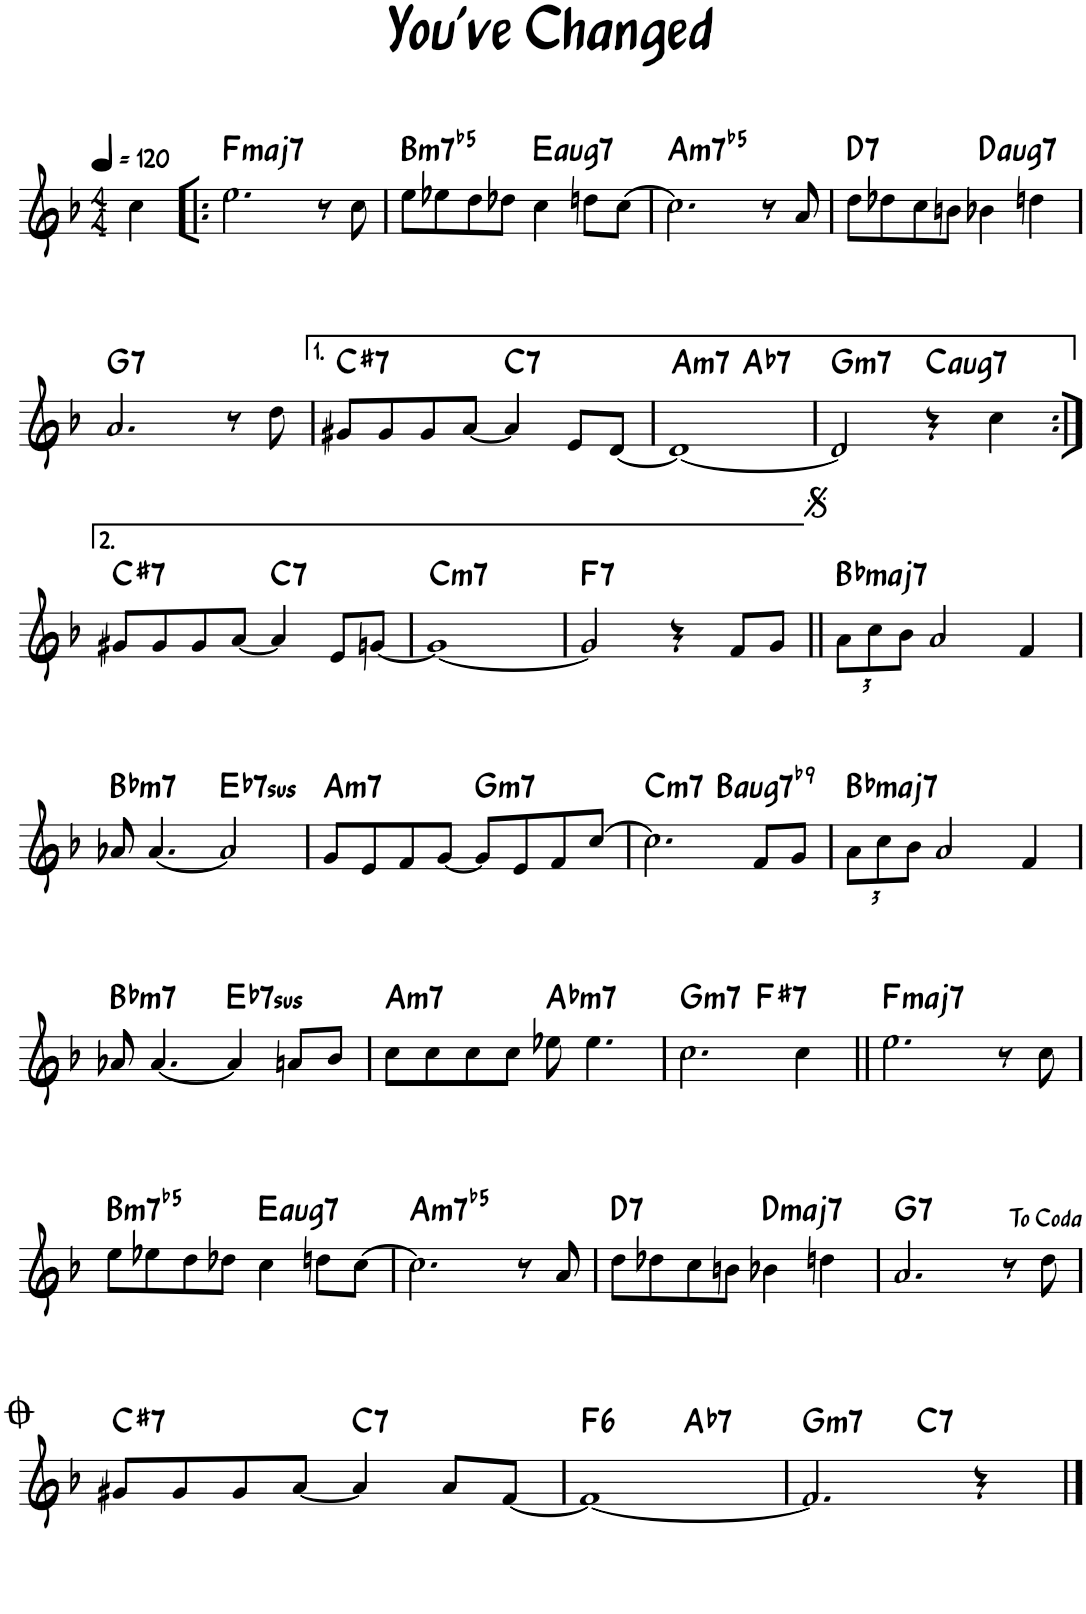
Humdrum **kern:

**kern	**harte
*part1	*part1
*staff1	*
*I"Tenor Saxophone	*
*I'T. Sax.	*
*clefG2	*
*Trd8c14	*
*k[b-]	*
*M4/4	*
*MM120	*
=	=
4cc\	.
=1!|:	=1!|:
!	!LO:H:kt=maj7
2.ee\	F:maj7
8r	.
8cc\	.
=2	=2
!	!LO:H:kt=m7b5
8ee\L	B:hdim7
8ee-X\	.
8dd\	.
8dd-X\J	.
!	!LO:H:kt=aug7
4cc\	E:aug(b7)
8ddn\L	.
[8cc\J	.
=3	=3
!	!LO:H:kt=m7b5
2.cc\]	A:hdim7
8r	.
8a/	.
=4	=4
!	!LO:H:kt=7
8dd\L	D:7
8dd-X\	.
8cc\	.
8bn\J	.
!	!LO:H:kt=aug7
4b-X\	D:aug(b7)
4ddn\	.
!!LO:LB:g=z
=5	=5
!	!LO:H:kt=7
2.a/	G:7
8r	.
8dd\	.
=6	=6
!	!LO:H:kt=7
8g#X/L	C#:7
8g#/	.
8g#/	.
[8a/J	.
!	!LO:H:kt=7
4a/]	C:7
8e/L	.
[8d/J	.
=7	=7
!	!LO:H:kt=m7
*^	*
1d_	2ryy	A:min7
!	!	!LO:H:kt=7
.	2ryy	Ab:7
=8	=8	=8
!	!	!LO:H:kt=m7
*v	*v	*
2d/]	G:min7
!	!LO:H:kt=aug7
4r	C:aug(b7)
4cc\	.
!!LO:LB:g=z
=9:|!	=9:|!
!	!LO:H:kt=7
8g#X/L	C#:7
8g#/	.
8g#/	.
[8a/J	.
!	!LO:H:kt=7
4a/]	C:7
8e/L	.
[8gn/J	.
=10	=10
!	!LO:H:kt=m7
1g_	C:min7
=11	=11
!	!LO:H:kt=7
2g/]	F:7
4r	.
8f/L	.
8g/J	.
=12||	=12||
*Xbrackettup	*
!	!LO:H:kt=maj7
12a\L	Bb:maj7
12cc\	.
12b-\J	.
2a/	.
4f/	.
!!LO:LB:g=z
=13	=13
!	!LO:H:kt=m7
8a-X/	Bb:min7
[4.a-/	.
!	!LO:H:kt=7sus
2a-/]	Eb:sus4(7)
=14	=14
!	!LO:H:kt=m7
8g/L	A:min7
8e/	.
8f/	.
[8g/J	.
!	!LO:H:kt=m7
8g/L]	G:min7
8e/	.
8f/	.
[8cc/J	.
=15	=15
!	!LO:H:kt=m7
*^	*
2.cc\]	2ryy	C:min7
!	!	!LO:H:kt=aug7
.	2ryy	B:aug(b7,b9)
8f/L	.	.
8g/J	.	.
=16	=16	=16
!	!	!LO:H:kt=maj7
*v	*v	*
12a\L	Bb:maj7
12cc\	.
12b-\J	.
2a/	.
4f/	.
!!LO:LB:g=z
=17	=17
!	!LO:H:kt=m7
8a-X/	Bb:min7
[4.a-/	.
!	!LO:H:kt=7sus
4a-/]	Eb:sus4(7)
8an/L	.
8b-/J	.
=18	=18
!	!LO:H:kt=m7
8cc\L	A:min7
8cc\	.
8cc\	.
8cc\J	.
!	!LO:H:kt=m7
8ee-X\	Ab:min7
4.ee-\	.
=19	=19
!	!LO:H:kt=m7
*^	*
2.cc\	2ryy	G:min7
!	!	!LO:H:kt=7
.	2ryy	F#:7
4cc\	.	.
=20||	=20||	=20||
!	!	!LO:H:kt=maj7
*v	*v	*
2.ee\	F:maj7
8r	.
8cc\	.
!!LO:LB:g=z
=21	=21
!	!LO:H:kt=m7b5
8ee\L	B:hdim7
8ee-X\	.
8dd\	.
8dd-X\J	.
!	!LO:H:kt=aug7
4cc\	E:aug(b7)
8ddn\L	.
[8cc\J	.
=22	=22
!	!LO:H:kt=m7b5
2.cc\]	A:hdim7
8r	.
8a/	.
=23	=23
!	!LO:H:kt=7
8dd\L	D:7
8dd-X\	.
8cc\	.
8bn\J	.
!	!LO:H:kt=maj7
4b-X\	D:maj7
4ddn\	.
=24	=24
!	!LO:H:kt=7
2.a/	G:7
8r	.
8dd\	.
!!LO:LB:g=z
=25	=25
!	!LO:H:kt=7
8g#X/L	C#:7
8g#/	.
8g#/	.
[8a/J	.
!	!LO:H:kt=7
4a/]	C:7
8a/L	.
[8f/J	.
=26	=26
!	!LO:H:kt=6
*^	*
1f_	2ryy	F:maj6
!	!	!LO:H:kt=7
.	2ryy	Ab:7
=27	=27	=27
!	!	!LO:H:kt=m7
2.f/]	2ryy	G:min7
!	!	!LO:H:kt=7
.	2ryy	C:7
4r	.	.
*v	*v	*
==	==
*-	*-
